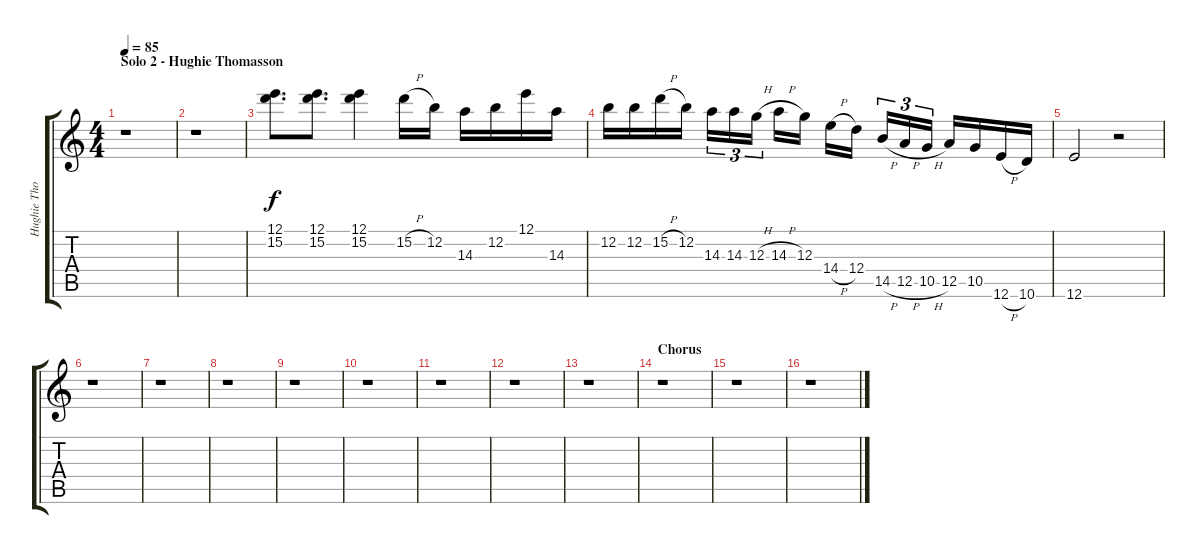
\track ("Hughie Thomasson Solo" "Hughie Tho") {instrument overdrivenguitar}
\staff {score tabs}
\tuning (E4 B3 G3 D3 A2 E2) {hide}
\ts (4 4)
\section ("" "Solo 2 - Hughie Thomasson")
\tempo 85
\clef g2
\ks c
r.1{dy f} |
r.1 |
(12.1 15.2).8{d} (12.1 15.2).8{d} (12.1 15.2).4 15.2{h}.16 12.2.16 14.3.16 12.2.16 12.1.16 14.3.16 |
12.2.16 12.2.16 15.2{h}.16 12.2.16 14.3.16{tu (3 2)} 14.3.16{tu (3 2)} 12.3{h}.16{tu (3 2)} 14.3{h}.16 12.3.16 14.4{h}.16 12.4.16 14.5{h}.16{tu (3 2)} 12.5{h}.16{tu (3 2)} 10.5{h}.16{tu (3 2)} 12.5.16 10.5.16 12.6{h}.16 10.6.16 |
12.6.2 r.2 |
r.1 |
r.1 |
r.1 |
r.1 |
r.1 |
r.1 |
r.1 |
r.1 |
\section ("" "Chorus")
r.1 |
r.1 |
r.1
